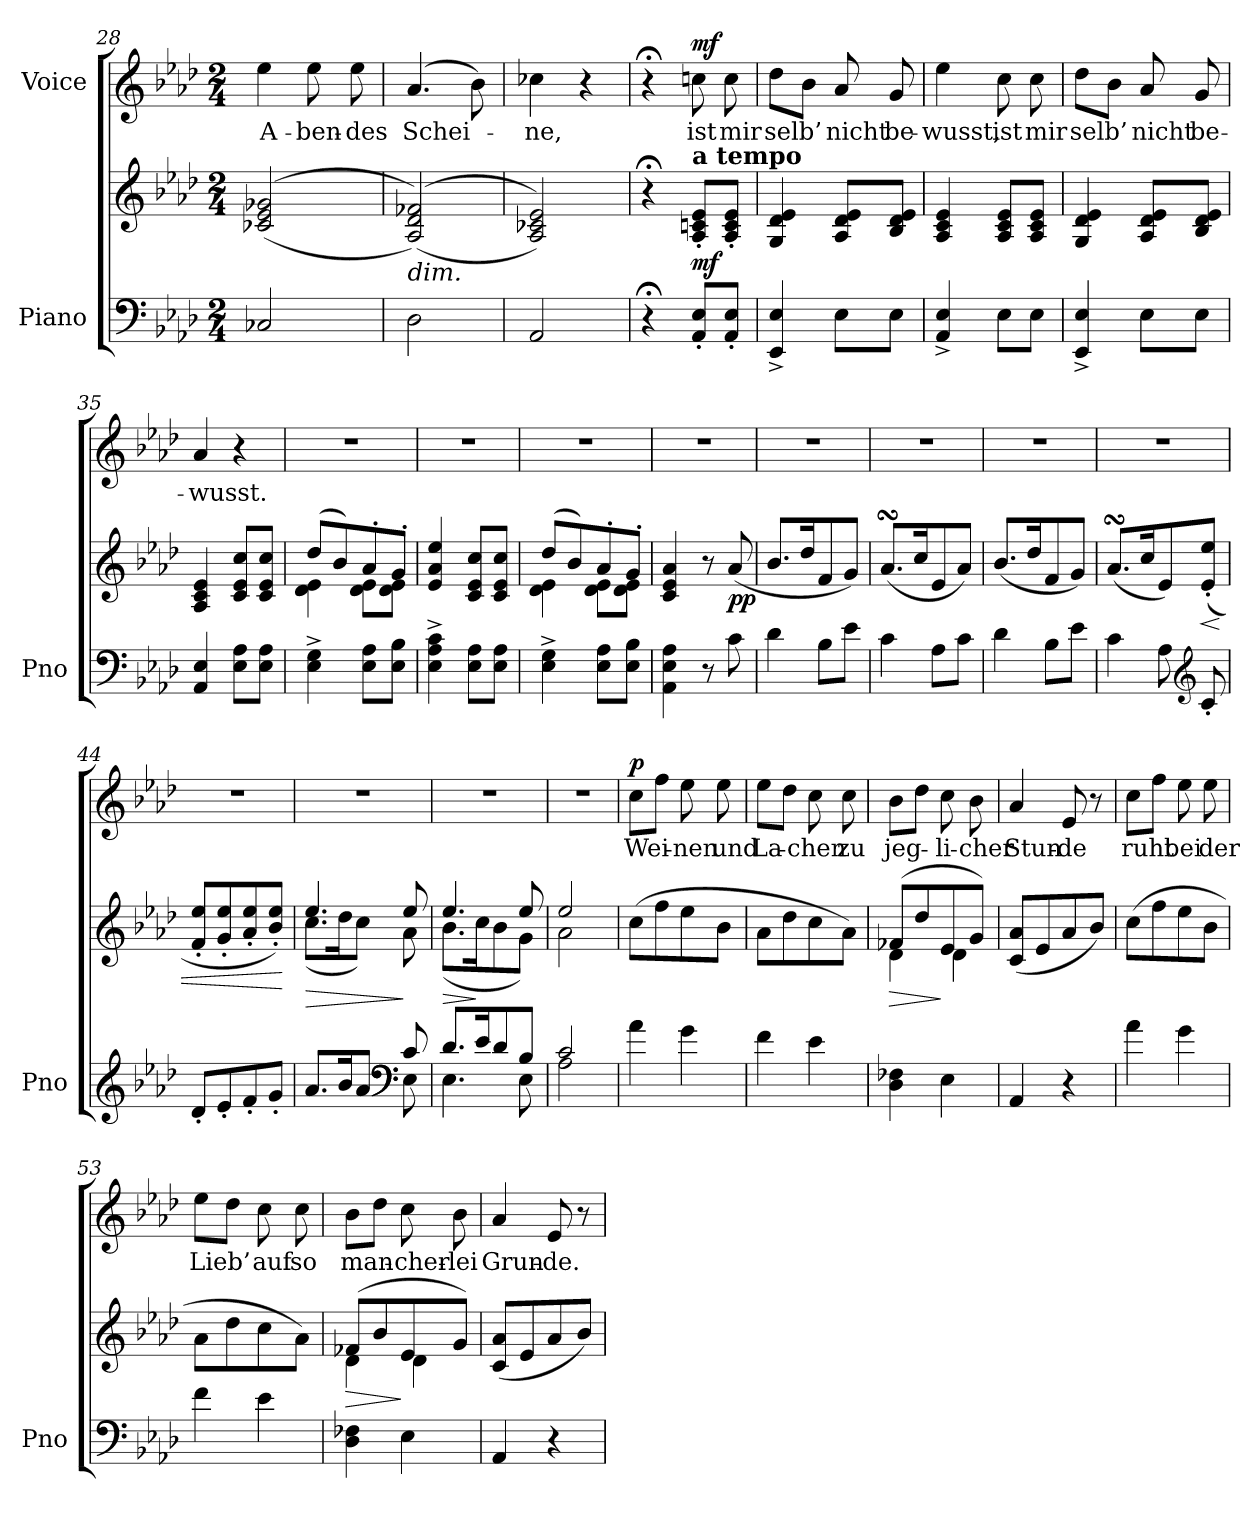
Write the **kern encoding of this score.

**kern	**kern	**dynam	**kern	**text	**dynam
*part2	*part2	*part2	*part1	*part1	*part1
*staff3	*staff2	*staff2/3	*staff1	*staff1	*staff1
*I"Piano	*	*	*I"Voice	*	*
*I'Pno	*	*	*	*	*
*clefF4	*clefG2	*	*clefG2	*	*
*k[b-e-a-d-]	*k[b-e-a-d-]	*	*k[b-e-a-d-]	*	*
*M2/4	*M2/4	*	*M2/4	*	*
=28	=28	=28	=28	=28	=28
!	!	!	!	!LO:LY:b	!
2C-X/	(<(<2c-X/ 2e-/ 2g-X/	.	4ee-\	A-	.
!	!	!	!	!LO:LY:b	!
.	.	.	8ee-\	-ben-	.
!	!	!	!	!LO:LY:b	!
.	.	.	8ee-\	-des	.
=29	=29	=29	=29	=29	=29
!	!LO:TX:b:i:t=dim.	!	!	!	!
!	!	!	!	!LO:LY:b	!
2D-\	(<(<2A-/ 2d-/ 2f-X/))	.	(>4.a-/	Schei-	.
.	.	.	8b-\)	.	.
=30	=30	=30	=30	=30	=30
!	!	!	!	!LO:LY:b	!
2AA-/	2A-/ 2c-X/ 2e-/))	.	4cc-X\	-ne,	.
.	.	.	4r	.	.
!!LO:PB:g=z
=31	=31	=31	=31	=31	=31
4r;<	4r;<	.	4r;<	.	.
!	!LO:TX:a:B:t=a tempo	!	!	!	!
!	!	!LO:DY:a=2	!	!LO:LY:b	!LO:DY:a
8AA-/' 8E-/'L	8A-/' 8cn/' 8e-/'L	mf	8ccn\	ist	mf
!	!	!	!	!LO:LY:b	!
8AA-/' 8E-/'J	8A-/' 8c/' 8e-/'J	.	8cc\	mir	.
=32	=32	=32	=32	=32	=32
!	!	!	!	!LO:LY:b	!
4EE-/^ 4E-/^	4G/ 4d-/ 4e-/	.	8dd-\L	selb’	.
.	.	.	8b-\J	.	.
!	!	!	!	!LO:LY:b	!
8E-\L	8A-/ 8d-/ 8e-/L	.	8a-/	nicht	.
!	!	!	!	!LO:LY:b	!
8E-\J	8B-/ 8d-/ 8e-/J	.	8g/	be-	.
=33	=33	=33	=33	=33	=33
!	!	!	!	!LO:LY:b	!
4AA-/^ 4E-/^	4A-/ 4c/ 4e-/	.	4ee-\	-wusst,	.
!	!	!	!	!LO:LY:b	!
8E-\L	8A-/ 8c/ 8e-/L	.	8cc\	ist	.
!	!	!	!	!LO:LY:b	!
8E-\J	8A-/ 8c/ 8e-/J	.	8cc\	mir	.
=34	=34	=34	=34	=34	=34
!	!	!	!	!LO:LY:b	!
4EE-/^ 4E-/^	4G/ 4d-/ 4e-/	.	8dd-\L	selb’	.
.	.	.	8b-\J	.	.
!	!	!	!	!LO:LY:b	!
8E-\L	8A-/ 8d-/ 8e-/L	.	8a-/	nicht	.
!	!	!	!	!LO:LY:b	!
8E-\J	8B-/ 8d-/ 8e-/J	.	8g/	be-	.
=35	=35	=35	=35	=35	=35
!	!	!	!	!LO:LY:b	!
4AA-/ 4E-/	4A-/ 4c/ 4e-/	.	4a-/	-wusst.	.
8E-\ 8A-\L	8c/ 8e-/ 8cc/L	.	4r	.	.
8E-\ 8A-\J	8c/ 8e-/ 8cc/J	.	.	.	.
=36	=36	=36	=36	=36	=36
*	*^	*	*	*	*
4E-\^ 4G\^	(>8dd-/L	4d-\ 4e-\	.	2r	.	.
.	8b-/)	.	.	.	.	.
8E-\ 8A-\L	8a-'/	8d-\ 8e-\L	.	.	.	.
8E-\ 8B-\J	8g'/J	8d-\ 8e-\J	.	.	.	.
*	*v	*v	*	*	*	*
!!LO:LB:g=z
=37	=37	=37	=37	=37	=37
4E-\^ 4A-\^ 4c\^	4e-/ 4a-/ 4ee-/	.	2r	.	.
8E-\ 8A-\L	8c/ 8e-/ 8cc/L	.	.	.	.
8E-\ 8A-\J	8c/ 8e-/ 8cc/J	.	.	.	.
=38	=38	=38	=38	=38	=38
*	*^	*	*	*	*
4E-\^ 4G\^	(>8dd-/L	4d-\ 4e-\	.	2r	.	.
.	8b-/)	.	.	.	.	.
8E-\ 8A-\L	8a-'/	8d-\ 8e-\L	.	.	.	.
8E-\ 8B-\J	8g'/J	8d-\ 8e-\J	.	.	.	.
*	*v	*v	*	*	*	*
=39	=39	=39	=39	=39	=39
4AA-\ 4E-\ 4A-\	4c/ 4e-/ 4a-/	.	2r	.	.
8r	8r	.	.	.	.
!	!	!LO:DY:b	!	!	!
8c\	(<8a-/	pp	.	.	.
=40	=40	=40	=40	=40	=40
4d-\	8.b-/L	.	2r	.	.
.	16dd-/K	.	.	.	.
8B-\L	8f/	.	.	.	.
8e-\J	8g/J)	.	.	.	.
=41	=41	=41	=41	=41	=41
4c\	(<8.a-sSSs/L	.	2r	.	.
.	16cc/K	.	.	.	.
8A-\L	8e-/	.	.	.	.
8c\J	8a-/J)	.	.	.	.
=42	=42	=42	=42	=42	=42
4d-\	(<8.b-/L	.	2r	.	.
.	16dd-/K	.	.	.	.
8B-\L	8f/	.	.	.	.
8e-\J	8g/J)	.	.	.	.
=43	=43	=43	=43	=43	=43
4c\	(<8.a-sSSs/L	.	2r	.	.
.	16cc/K	.	.	.	.
8A-\	8e-/)	.	.	.	.
*clefG2	*	*	*	*	*
!	!	!LO:HP:b	!	!	!
8c'/	(<8e-/' 8ee-/'J	<	.	.	.
!!LO:LB:g=z
=44	=44	=44	=44	=44	=44
8d-'/L	8f/' 8ee-/'L	.	2r	.	.
8e-'/	8g/' 8ee-/'	.	.	.	.
8f'/	8a-/' 8ee-/'	.	.	.	.
8g'/J	8b-/' 8ee-/'J)	.	.	.	.
.	.	[	.	.	.
=45	=45	=45	=45	=45	=45
*^	*	*	*	*	*
!	!	!	!LO:HP:b	!	!	!
*	*	*^	*	*	*	*
8.a-/L	4.ryy	4.ee-/	(<8.cc\L	>	2r	.	.
16b-/K	.	.	16dd-\K	.	.	.	.
8a-/J	.	.	8cc\J)	.	.	.	.
*clefF4	*	*	*	*	*	*	*
8c/	8E-\	8ee-/	8a-\	]	.	.	.
=46	=46	=46	=46	=46	=46	=46	=46
!	!	!	!	!LO:HP:b	!	!	!
8.d-/L	4.E-\	4.ee-/	(<8.b-\L	>	2r	.	.
16e-/K	.	.	16cc\K	]	.	.	.
8d-/	.	.	8b-\	.	.	.	.
8B-/J	8E-\	8ee-/	8g\J)	.	.	.	.
=47	=47	=47	=47	=47	=47	=47	=47
2c/	2A-\	2ee-/	2a-\	.	2r	.	.
=48	=48	=48	=48	=48	=48	=48	=48
!	!	!	!	!	!	!LO:LY:b	!LO:DY:a
*v	*v	*	*	*	*	*	*
*	*v	*v	*	*	*	*
4a-\	(>8cc\L	.	8cc\L	Wei-	p
.	8ff\	.	8ff\J	.	.
!	!	!	!	!LO:LY:b	!
4g\	8ee-\	.	8ee-\	-nen	.
!	!	!	!	!LO:LY:b	!
.	8b-\J	.	8ee-\	und	.
=49	=49	=49	=49	=49	=49
!	!	!	!	!LO:LY:b	!
4f\	8a-\L	.	8ee-\L	La-	.
.	8dd-\	.	8dd-\J	.	.
!	!	!	!	!LO:LY:b	!
4e-\	8cc\	.	8cc\	-chen	.
!	!	!	!	!LO:LY:b	!
.	8a-\J)	.	8cc\	zu	.
=50	=50	=50	=50	=50	=50
!	!	!LO:HP:b	!	!LO:LY:b	!
*	*^	*	*	*	*
4D-\ 4F-X\	(>8f-X/L	4d-\	>	8b-\L	jeg-	.
.	8dd-/	.	.	8dd-\J	.	.
!	!	!	!	!	!LO:LY:b	!
4E-\	8e-/	4d-\	]	8cc\	-li-	.
!	!	!	!	!	!LO:LY:b	!
.	8g/J)	.	.	8b-\	-cher	.
*	*v	*v	*	*	*	*
!!LO:LB:g=z
=51	=51	=51	=51	=51	=51
!	!	!	!	!LO:LY:b	!
4AA-/	(<8c/ 8a-/L	.	4a-/	Stun-	.
.	8e-/	.	.	.	.
!	!	!	!	!LO:LY:b	!
4r	8a-/	.	8e-/	-de	.
.	8b-/J)	.	8r	.	.
=52	=52	=52	=52	=52	=52
!	!	!	!	!LO:LY:b	!
4a-\	(>8cc\L	.	8cc\L	ruht	.
.	8ff\	.	8ff\J	.	.
!	!	!	!	!LO:LY:b	!
4g\	8ee-\	.	8ee-\	bei	.
!	!	!	!	!LO:LY:b	!
.	8b-\J	.	8ee-\	der	.
=53	=53	=53	=53	=53	=53
!	!	!	!	!LO:LY:b	!
4f\	8a-\L	.	8ee-\L	Lieb’	.
.	8dd-\	.	8dd-\J	.	.
!	!	!	!	!LO:LY:b	!
4e-\	8cc\	.	8cc\	auf	.
!	!	!	!	!LO:LY:b	!
.	8a-\J)	.	8cc\	so	.
=54	=54	=54	=54	=54	=54
!	!	!LO:HP:b	!	!LO:LY:b	!
*	*^	*	*	*	*
4D-\ 4F-X\	(>8f-X/L	4d-\	>	8b-\L	man-	.
.	8b-/	.	.	8dd-\J	.	.
!	!	!	!	!	!LO:LY:b	!
4E-\	8e-/	4d-\	]	8cc\	-cher-	.
!	!	!	!	!	!LO:LY:b	!
.	8g/J)	.	.	8b-\	-lei	.
*	*v	*v	*	*	*	*
=55	=55	=55	=55	=55	=55
!	!	!	!	!LO:LY:b	!
4AA-/	(<8c/ 8a-/L	.	4a-/	Grun-	.
.	8e-/	.	.	.	.
!	!	!	!	!LO:LY:b	!
4r	8a-/	.	8e-/	-de.	.
.	8b-/J)	.	8r	.	.
=	=	=	=	=	=
*-	*-	*-	*-	*-	*-
